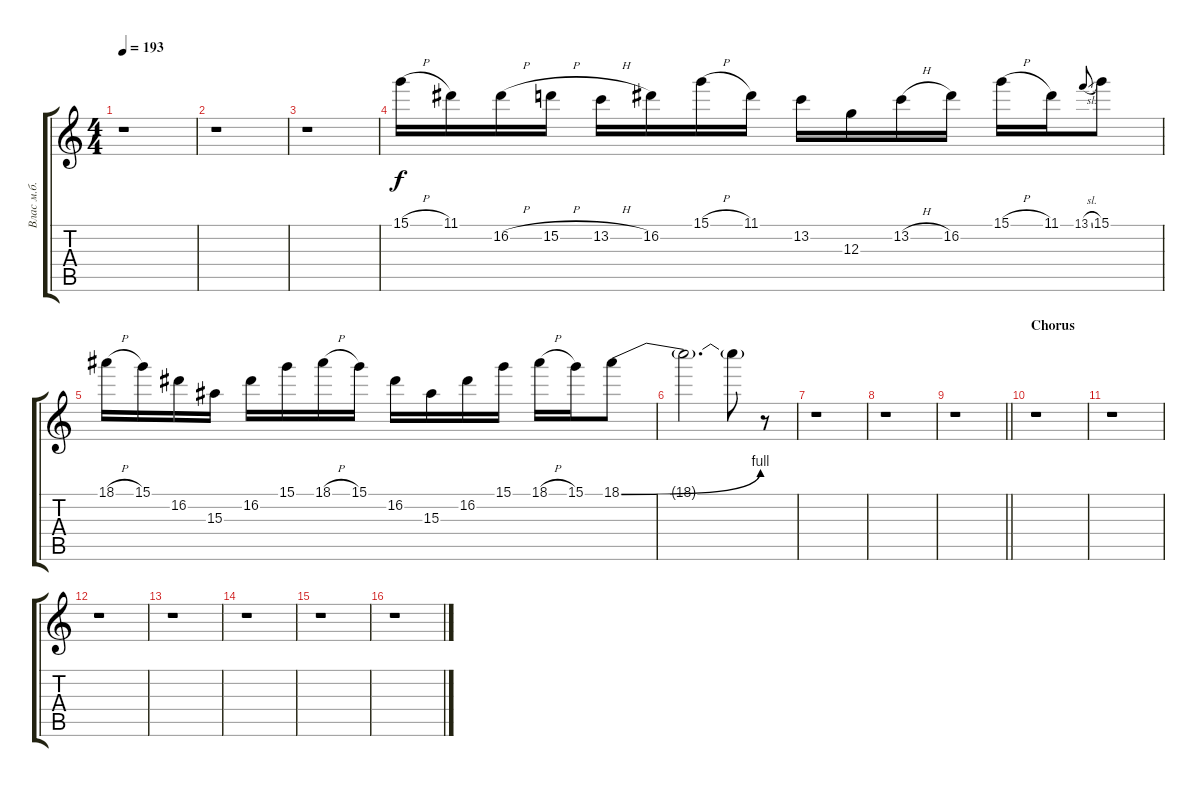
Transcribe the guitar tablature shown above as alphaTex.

\track ("Влас м.б." "Влас м.б.") {instrument overdrivenguitar}
\staff {score tabs}
\tuning (E4 B3 G3 D3 A2 E2) {hide}
\ts (4 4)
\tempo 193
\clef g2
\ks c
r.1{dy f} |
r.1 |
r.1 |
15.1{h}.16 11.1.16 16.2{h}.16 15.2{h}.16 13.2{h}.16 16.2.16 15.1{h}.16 11.1.16 13.2.16 12.3.16 13.2{h}.16 16.2.16 15.1{h}.16 11.1.16 13.1{sl}.8{gr onbeat} 15.1.8 |
18.1{h}.16 15.1.16 16.2.16 15.3.16 16.2.16 15.1.16 18.1{h}.16 15.1.16 16.2.16 15.3.16 16.2.16 15.1.16 18.1{h}.16 15.1.16 18.1{be (bend 0 0 60 4)}.8 |
18.1{t}.2{d} 18.1{t}.8 r.8 |
r.1 |
r.1 |
\barLineRight lightlight
r.1 |
\section ("" "Chorus")
r.1 |
r.1 |
r.1 |
r.1 |
r.1 |
r.1 |
r.1
